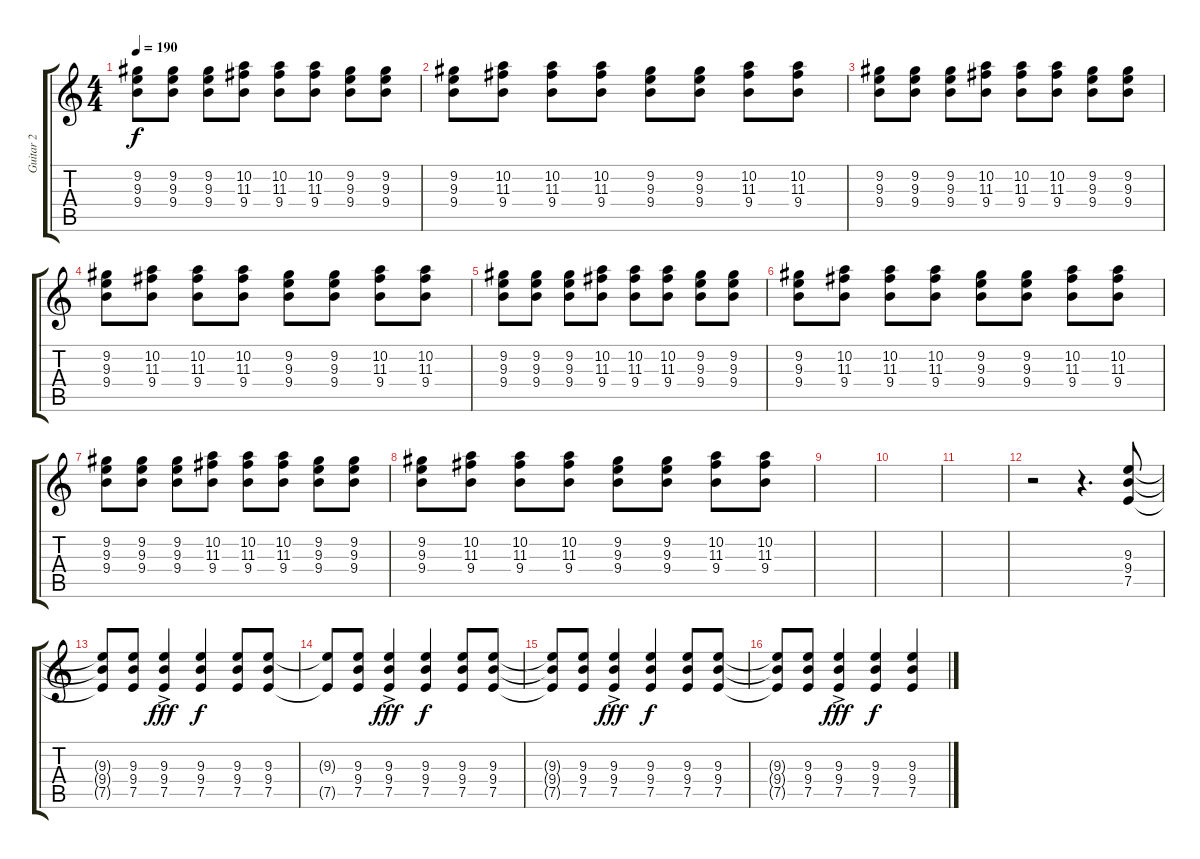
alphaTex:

\track ("Guitar 2" "Guitar 2") {instrument distortionguitar}
\staff {score tabs}
\tuning (E4 B3 G3 D3 A2 E2) {hide}
\ts (4 4)
\tempo 190
\clef g2
\ks c
(9.2 9.3 9.4).8{dy f} (9.2 9.3 9.4).8 (9.2 9.3 9.4).8 (10.2 11.3 9.4).8 (10.2 11.3 9.4).8 (10.2 11.3 9.4).8 (9.2 9.3 9.4).8 (9.2 9.3 9.4).8 |
(9.2 9.3 9.4).8 (10.2 11.3 9.4).8 (10.2 11.3 9.4).8 (10.2 11.3 9.4).8 (9.2 9.3 9.4).8 (9.2 9.3 9.4).8 (10.2 11.3 9.4).8 (10.2 11.3 9.4).8 |
(9.2 9.3 9.4).8 (9.2 9.3 9.4).8 (9.2 9.3 9.4).8 (10.2 11.3 9.4).8 (10.2 11.3 9.4).8 (10.2 11.3 9.4).8 (9.2 9.3 9.4).8 (9.2 9.3 9.4).8 |
(9.2 9.3 9.4).8 (10.2 11.3 9.4).8 (10.2 11.3 9.4).8 (10.2 11.3 9.4).8 (9.2 9.3 9.4).8 (9.2 9.3 9.4).8 (10.2 11.3 9.4).8 (10.2 11.3 9.4).8 |
(9.2 9.3 9.4).8 (9.2 9.3 9.4).8 (9.2 9.3 9.4).8 (10.2 11.3 9.4).8 (10.2 11.3 9.4).8 (10.2 11.3 9.4).8 (9.2 9.3 9.4).8 (9.2 9.3 9.4).8 |
(9.2 9.3 9.4).8 (10.2 11.3 9.4).8 (10.2 11.3 9.4).8 (10.2 11.3 9.4).8 (9.2 9.3 9.4).8 (9.2 9.3 9.4).8 (10.2 11.3 9.4).8 (10.2 11.3 9.4).8 |
(9.2 9.3 9.4).8 (9.2 9.3 9.4).8 (9.2 9.3 9.4).8 (10.2 11.3 9.4).8 (10.2 11.3 9.4).8 (10.2 11.3 9.4).8 (9.2 9.3 9.4).8 (9.2 9.3 9.4).8 |
(9.2 9.3 9.4).8 (10.2 11.3 9.4).8 (10.2 11.3 9.4).8 (10.2 11.3 9.4).8 (9.2 9.3 9.4).8 (9.2 9.3 9.4).8 (10.2 11.3 9.4).8 (10.2 11.3 9.4).8 |
|
|
|
r.2 r.4{d} (9.3 9.4 7.5).8 |
(9.3{t} 9.4{t} 7.5{t}).8 (9.3 9.4 7.5).8 (9.3 9.4{ac} 7.5).4{dy fff} (9.3 9.4 7.5).4{dy f} (9.3 9.4 7.5).8 (9.3 9.4 7.5).8 |
(9.3{t} 7.5{t}).8 (9.3 9.4 7.5).8 (9.3{ac} 9.4 7.5).4{dy fff} (9.3 9.4 7.5).4{dy f} (9.3 9.4 7.5).8 (9.3 9.4 7.5).8 |
(9.3{t} 9.4{t} 7.5{t}).8 (9.3 9.4 7.5).8 (9.3{ac} 9.4 7.5).4{dy fff} (9.3 9.4 7.5).4{dy f} (9.3 9.4 7.5).8 (9.3 9.4 7.5).8 |
(9.3{t} 9.4{t} 7.5{t}).8 (9.3 9.4 7.5).8 (9.3{ac} 9.4 7.5).4{dy fff} (9.3 9.4 7.5).4{dy f} (9.3 9.4 7.5).4
